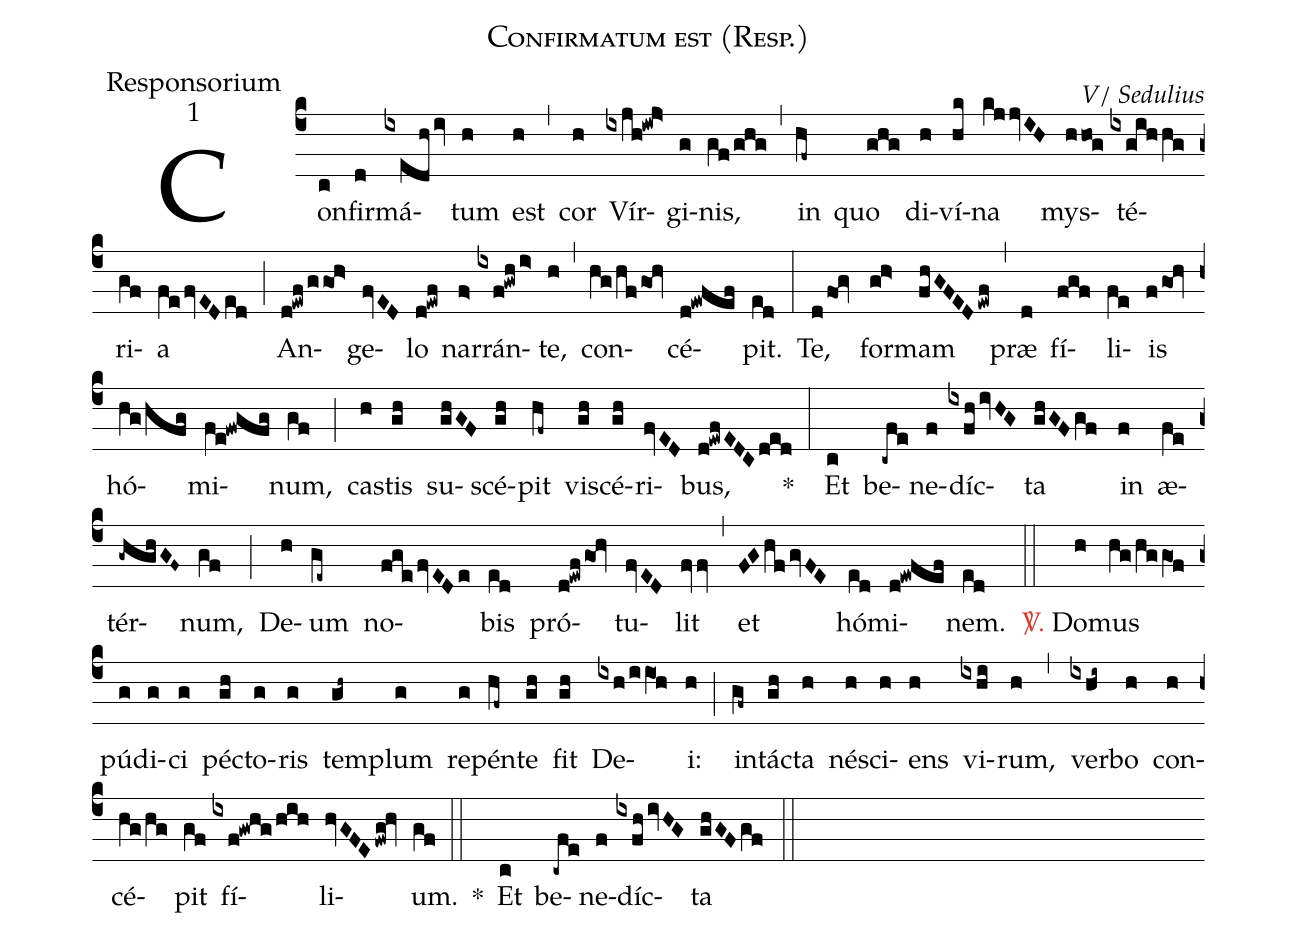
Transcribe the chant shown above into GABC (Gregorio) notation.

name:Confirmatum est (Resp.);
office-part:Responsorium;
mode:1;
commentary:V/ Sedulius;
%%
(c4)Con(c)fir(d)má(ixedh/iv)tum(h) est(h) (,)
cor(h) Vír(ixjh!iwj>)gi(g)nis,(gf/ghg) (,) in(hf~) quo(ghg) di(h)ví(hk)na(kjjvIH) mys(hhog)té(ixgihhg)ri(gf)a(fe/fvEDed) (;)
An(d!ewf/ggoh>)ge(fvED)lo(d!ewf)
nar(f>)rán(ixf!gwh/i>)te,(h) (,)
con(hg/hfgoh)cé(d!ewfef)pit.(ed) (:)
Te,(dfog) for(gh>)mam(fhGFED/ewf) (,) præ(d) fí(fgf)li(fe)is(f/goh) hó(hg/hfg)mi(fe!fwgfg)num,(gf) (;) cas(h)tis(gh) su(ghGF)scé(gh)pit(hf~) vi(gh)scé(gh)ri(fvED)bus,(d!ewfEDCded) *(:) Et(c) be(-cfe)ne(f)díc(ixfhivHG)ta(ghGFgf) in(f) æ(fe)tér(-ghghGF~)num,(gf) (;) De(h)um(ge~) no(fge/fvEDe)bis(ed) pró(d!ewf/goh)tu(fvED)lit(fvfv) (,) et(FGhf/gvFE) hó(ed)mi(d!ewfef)nem.(ed) (::)

<c><sp>V/</sp>.</c> Do(h)mus(hg/hggO1f) pú(g)di(g)ci(g) péc(gh)to(g)ris(g) tem(gh~)plum(g) re(g)pén(hf~)te(gh) fit(gh) De(ixh/iiO1h)i:(h) (;)
in(gf~)tá(gh)cta(h) né(h)sci(h)ens(h) vi(ixhi)rum,(h) (,)
ver(ixhi~)bo(h) con(h)cé(hg/hg)pit(gf) fí(ixf!gwhg/hih)li(hvGFEfwg!hv)um.(gf) (::)

*() Et(c) be(-cfe)ne(f)díc(ixfhivHG)ta(ghGFgf) (::)
